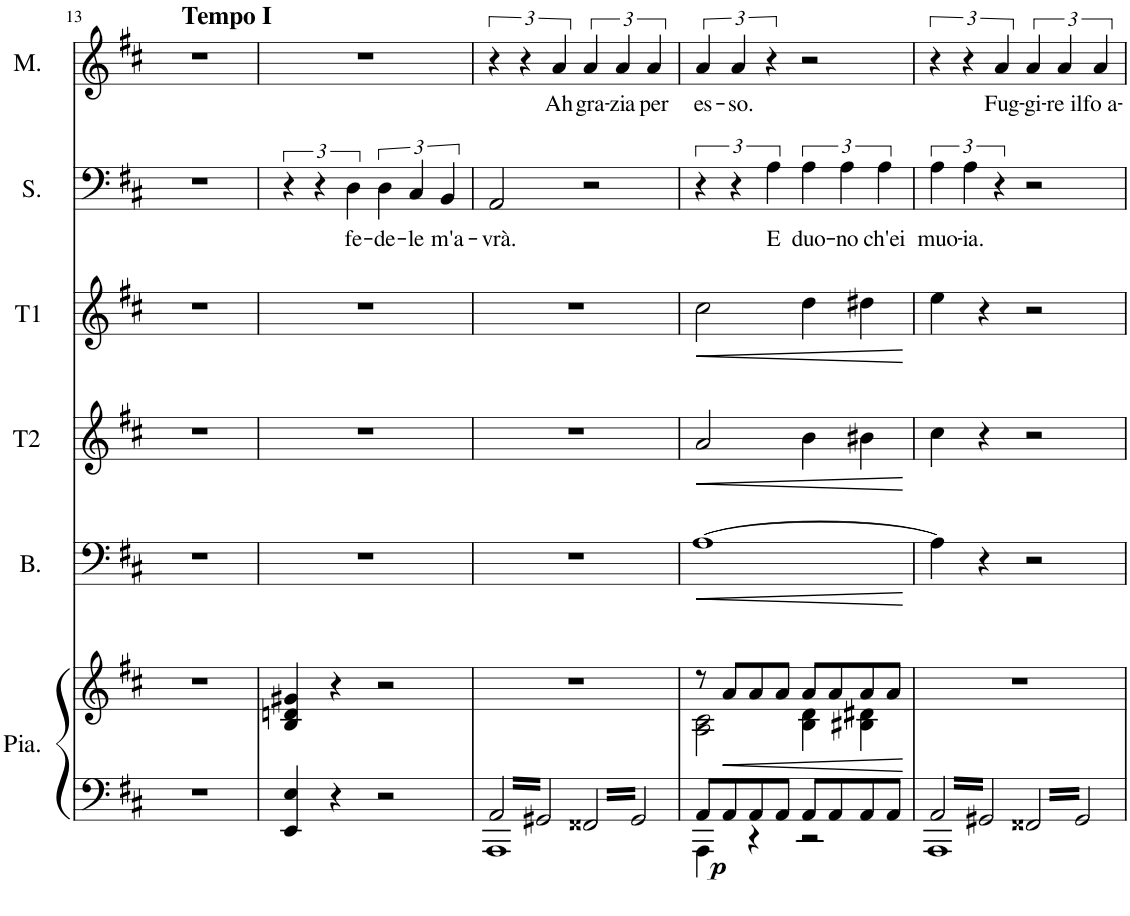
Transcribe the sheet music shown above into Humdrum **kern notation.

**kern	**kern	**dynam	**kern	**dynam	**kern	**dynam	**kern	**dynam	**kern	**text	**kern	**text
*part6	*part6	*part6	*part5	*part5	*part4	*part4	*part3	*part3	*part2	*part2	*part1	*part1
*staff7	*staff6	*staff6/7	*staff5	*staff5	*staff4	*staff4	*staff3	*staff3	*staff2	*staff2	*staff1	*staff1
*I"Piano	*	*	*I"B.	*	*I"T2	*	*I"T1	*	*I"Sparafucile	*	*I"Magdalena	*
*I'Pia.	*	*	*I'B.	*	*I'T2	*	*I'T1	*	*I'S.	*	*I'M.	*
!!LO:PB:g=z
*clefF4	*clefG2	*	*clefF4	*	*clefG2	*	*clefG2	*	*clefF4	*	*clefG2	*
*k[f#c#]	*k[f#c#]	*	*k[f#c#]	*	*k[f#c#]	*	*k[f#c#]	*	*k[f#c#]	*	*k[f#c#]	*
*M4/4	*M4/4	*	*M4/4	*	*M4/4	*	*M4/4	*	*M4/4	*	*M4/4	*
=13	=13	=13	=13	=13	=13	=13	=13	=13	=13	=13	=13	=13
1r	1r	.	1r	.	1r	.	1r	.	1r	.	1r	.
=14	=14	=14	=14	=14	=14	=14	=14	=14	=14	=14	=14	=14
4EE/ 4E/	4B/ 4dn/ 4g#X/	.	1r	.	1r	.	1r	.	6r	.	1r	.
.	.	.	.	.	.	.	.	.	6r	.	.	.
4r	4r	.	.	.	.	.	.	.	.	.	.	.
!	!	!	!	!	!	!	!	!	!	!LO:LY:b	!	!
.	.	.	.	.	.	.	.	.	6D\	fe-	.	.
!	!	!	!	!	!	!	!	!	!	!LO:LY:b	!	!
2r	2r	.	.	.	.	.	.	.	6D\	-de-	.	.
!	!	!	!	!	!	!	!	!	!	!LO:LY:b	!	!
.	.	.	.	.	.	.	.	.	6C#/	-le	.	.
!	!	!	!	!	!	!	!	!	!	!LO:LY:b	!	!
.	.	.	.	.	.	.	.	.	6BB/	m'a-	.	.
=15	=15	=15	=15	=15	=15	=15	=15	=15	=15	=15	=15	=15
*^	*	*	*	*	*	*	*	*	*	*	*	*
!	!	!	!	!	!	!	!	!	!	!	!LO:LY:b	!	!
6.AA/	1AAA	1r	.	1r	.	1r	.	1r	.	2AA/	-vrà.	6r	.
.	.	.	.	.	.	.	.	.	.	.	.	6r	.
6.GG#X/	.	.	.	.	.	.	.	.	.	.	.	.	.
!	!	!	!	!	!	!	!	!	!	!	!	!	!LO:LY:b
.	.	.	.	.	.	.	.	.	.	.	.	6a/	Ah
!	!	!	!	!	!	!	!	!	!	!	!	!	!LO:LY:b
6.FF##X/	.	.	.	.	.	.	.	.	.	2r	.	6a/	gra-
!	!	!	!	!	!	!	!	!	!	!	!	!	!LO:LY:b
.	.	.	.	.	.	.	.	.	.	.	.	6a/	-zia
6.GG#/	.	.	.	.	.	.	.	.	.	.	.	.	.
!	!	!	!	!	!	!	!	!	!	!	!	!	!LO:LY:b
.	.	.	.	.	.	.	.	.	.	.	.	6a/	per
=16	=16	=16	=16	=16	=16	=16	=16	=16	=16	=16	=16	=16	=16
*	*	*^	*	*	*	*	*	*	*	*	*	*	*
!	!	!	!	!LO:DY:b=2	!	!LO:HP:b	!	!LO:HP:b	!	!LO:HP:b	!	!	!	!LO:LY:b
8AA/L	4AAA\	8r	2A\ 2c#\	p	[1A	<	2a/	<	2cc#\	<	6r	.	6a/	es-
!	!	!	!	!LO:HP:b	!	!	!	!	!	!	!	!	!	!
8AA/	.	8a/L	.	<	.	.	.	.	.	.	.	.	.	.
!	!	!	!	!	!	!	!	!	!	!	!	!	!	!LO:LY:b
.	.	.	.	.	.	.	.	.	.	.	6r	.	6a/	-so.
8AA/	4r	8a/	.	.	.	.	.	.	.	.	.	.	.	.
!	!	!	!	!	!	!	!	!	!	!	!	!LO:LY:b	!	!
.	.	.	.	.	.	.	.	.	.	.	6A\	E	6r	.
8AA/J	.	8a/J	.	.	.	.	.	.	.	.	.	.	.	.
!	!	!	!	!	!	!	!	!	!	!	!	!LO:LY:b	!	!
8AA/L	2r	8a/L	4B\ 4d\	.	.	.	4b\	.	4dd\	.	6A\	duo-	2r	.
8AA/	.	8a/	.	.	.	.	.	.	.	.	.	.	.	.
!	!	!	!	!	!	!	!	!	!	!	!	!LO:LY:b	!	!
.	.	.	.	.	.	.	.	.	.	.	6A\	-no	.	.
8AA/	.	8a/	4B#X\ 4d#X\	.	.	.	4b#X\	.	4dd#X\	.	.	.	.	.
!	!	!	!	!	!	!	!	!	!	!	!	!LO:LY:b	!	!
.	.	.	.	.	.	.	.	.	.	.	6A\	ch'ei	.	.
8AA/J	.	8a/J	.	.	.	.	.	.	.	.	.	.	.	.
*v	*v	*	*	*	*	*	*	*	*	*	*	*	*	*
*	*v	*v	*	*	*	*	*	*	*	*	*	*	*
.	.	[	.	[	.	[	.	[	.	.	.	.
=17	=17	=17	=17	=17	=17	=17	=17	=17	=17	=17	=17	=17
*^	*	*	*	*	*	*	*	*	*	*	*	*
!	!	!	!	!	!	!	!	!	!	!	!LO:LY:b	!	!
6.AA/	1AAA	1r	.	4A\]	.	4cc#\	.	4ee\	.	6A\	muo-	6r	.
!	!	!	!	!	!	!	!	!	!	!	!LO:LY:b	!	!
.	.	.	.	.	.	.	.	.	.	6A\	-ia.	6r	.
6.GG#X/	.	.	.	4r	.	4r	.	4r	.	.	.	.	.
!	!	!	!	!	!	!	!	!	!	!	!	!	!LO:LY:b
.	.	.	.	.	.	.	.	.	.	6r	.	6a/	Fug-
!	!	!	!	!	!	!	!	!	!	!	!	!	!LO:LY:b
6.FF##X/	.	.	.	2r	.	2r	.	2r	.	2r	.	6a/	-gi-
!	!	!	!	!	!	!	!	!	!	!	!	!	!LO:LY:b
.	.	.	.	.	.	.	.	.	.	.	.	6a/	-re il
6.GG#/	.	.	.	.	.	.	.	.	.	.	.	.	.
!	!	!	!	!	!	!	!	!	!	!	!	!	!LO:LY:b
.	.	.	.	.	.	.	.	.	.	.	.	6a/	fo a-
*v	*v	*	*	*	*	*	*	*	*	*	*	*	*
=	=	=	=	=	=	=	=	=	=	=	=	=
*-	*-	*-	*-	*-	*-	*-	*-	*-	*-	*-	*-	*-
